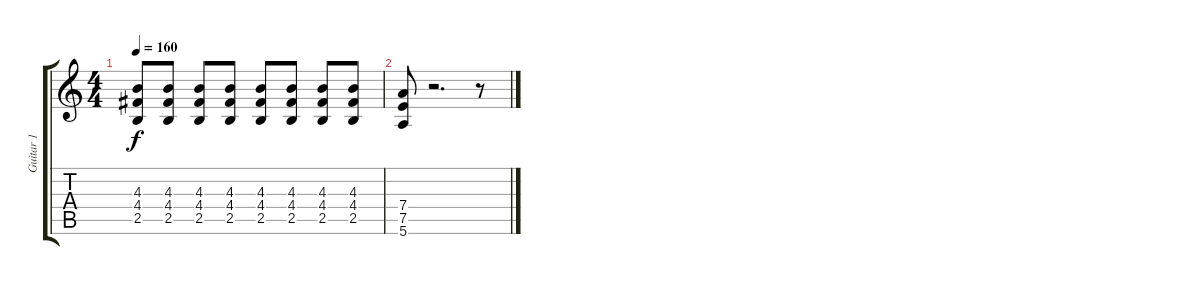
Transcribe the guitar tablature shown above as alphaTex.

\track ("Guitar 1" "Guitar 1") {instrument distortionguitar}
\staff {score tabs}
\tuning (E4 B3 G3 D3 A2 E2) {hide}
\ts (4 4)
\tempo 160
\clef g2
\ks c
(4.3 4.4 2.5).8{dy f} (4.3 4.4 2.5).8 (4.3 4.4 2.5).8 (4.3 4.4 2.5).8 (4.3 4.4 2.5).8 (4.3 4.4 2.5).8 (4.3 4.4 2.5).8 (4.3 4.4 2.5).8 |
(7.4 7.5 5.6).8 r.2{d} r.8
